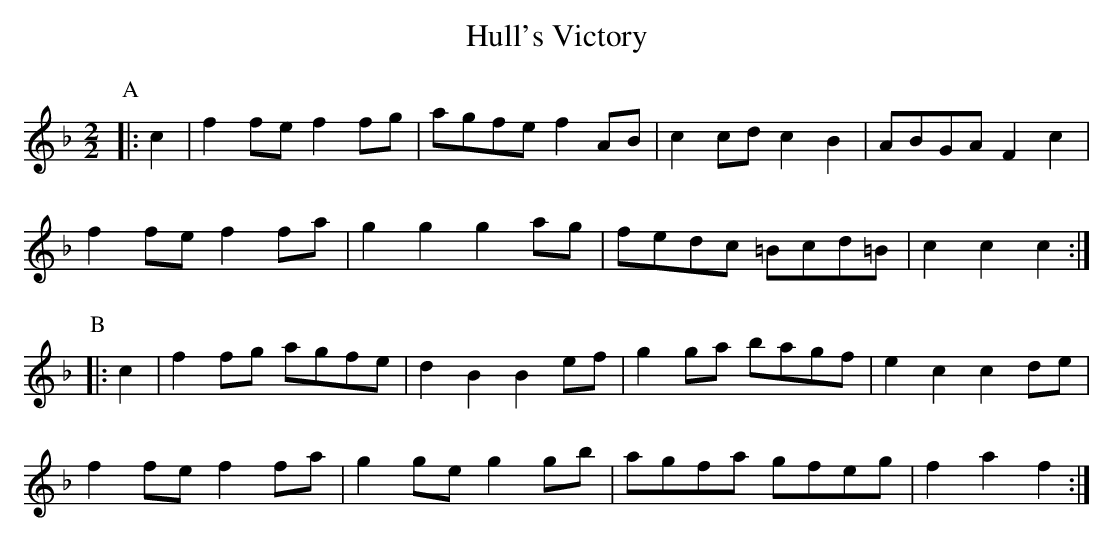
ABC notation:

X:1
T:Hull's Victory
M:2/2
L:1/8
K:F
P:A
|:c2 | f2fe f2fg | agfe f2AB | c2cd  c2B2  | ABGA F2c2 |
f2fe f2fa | g2g2 g2ag | fedc =Bcd=B | c2c2 c2  :|
P:B
|:c2 | f2fg agfe | d2B2 B2ef | g2ga bagf | e2c2 c2de |
f2fe f2fa | g2ge g2gb | agfa gfeg | f2a2 f2  :|
